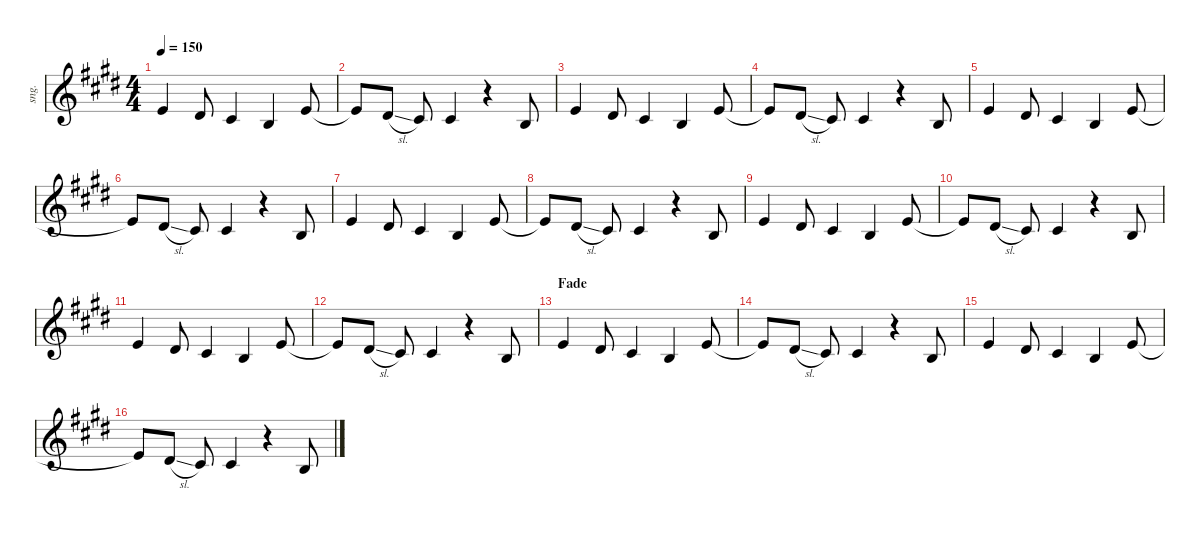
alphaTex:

\defaultSystemsLayout 4
\hideDynamics
\bracketExtendMode nobrackets
\otherSystemsTrackNameOrientation horizontal
\track ("Vocals - G. \"Sting\" Summers" "sng.") {instrument lead6voice}
\staff {score}
\tuning (E4 B3 G3 D3 A2 E2)
\ts (4 4)
\tempo 150
\clef g2
\ks c#minor
0.1{acc forcenatural}.4{dy mf beam Up} 4.2{acc #}.8{beam Up} 2.2{acc #}.4{beam Up} 0.2{acc forcenatural}.4{beam Up} 0.1{acc forcenatural}.8{beam Up} |
0.1{t acc forcenatural}.8{beam Up} 4.2{sl acc #}.8{beam Up} 2.2{acc #}.8{beam Up} 2.2{acc #}.4{beam Up} r.4{beam Up} 0.2{acc forcenatural}.8{beam Up} |
0.1{acc forcenatural}.4{beam Up} 4.2{acc #}.8{beam Up} 2.2{acc #}.4{beam Up} 0.2{acc forcenatural}.4{beam Up} 0.1{acc forcenatural}.8{beam Up} |
0.1{t acc forcenatural}.8{beam Up} 4.2{sl acc #}.8{beam Up} 2.2{acc #}.8{beam Up} 2.2{acc #}.4{beam Up} r.4{beam Up} 0.2{acc forcenatural}.8{beam Up} |
0.1{acc forcenatural}.4{beam Up} 4.2{acc #}.8{beam Up} 2.2{acc #}.4{beam Up} 0.2{acc forcenatural}.4{beam Up} 0.1{acc forcenatural}.8{beam Up} |
0.1{t acc forcenatural}.8{beam Up} 4.2{sl acc #}.8{beam Up} 2.2{acc #}.8{beam Up} 2.2{acc #}.4{beam Up} r.4{beam Up} 0.2{acc forcenatural}.8{beam Up} |
0.1{acc forcenatural}.4{beam Up} 4.2{acc #}.8{beam Up} 2.2{acc #}.4{beam Up} 0.2{acc forcenatural}.4{beam Up} 0.1{acc forcenatural}.8{beam Up} |
0.1{t acc forcenatural}.8{beam Up} 4.2{sl acc #}.8{beam Up} 2.2{acc #}.8{beam Up} 2.2{acc #}.4{beam Up} r.4{beam Up} 0.2{acc forcenatural}.8{beam Up} |
0.1{acc forcenatural}.4{beam Up} 4.2{acc #}.8{beam Up} 2.2{acc #}.4{beam Up} 0.2{acc forcenatural}.4{beam Up} 0.1{acc forcenatural}.8{beam Up} |
0.1{t acc forcenatural}.8{beam Up} 4.2{sl acc #}.8{beam Up} 2.2{acc #}.8{beam Up} 2.2{acc #}.4{beam Up} r.4{beam Up} 0.2{acc forcenatural}.8{beam Up} |
0.1{acc forcenatural}.4{beam Up} 4.2{acc #}.8{beam Up} 2.2{acc #}.4{beam Up} 0.2{acc forcenatural}.4{beam Up} 0.1{acc forcenatural}.8{beam Up} |
0.1{t acc forcenatural}.8{beam Up} 4.2{sl acc #}.8{beam Up} 2.2{acc #}.8{beam Up} 2.2{acc #}.4{beam Up} r.4{beam Up} 0.2{acc forcenatural}.8{beam Up} |
\section ("" "Fade")
0.1{acc forcenatural}.4{beam Up} 4.2{acc #}.8{beam Up} 2.2{acc #}.4{beam Up} 0.2{acc forcenatural}.4{beam Up} 0.1{acc forcenatural}.8{beam Up} |
0.1{t acc forcenatural}.8{beam Up} 4.2{sl acc #}.8{beam Up} 2.2{acc #}.8{beam Up} 2.2{acc #}.4{beam Up} r.4{beam Up} 0.2{acc forcenatural}.8{beam Up} |
0.1{acc forcenatural}.4{beam Up} 4.2{acc #}.8{beam Up} 2.2{acc #}.4{beam Up} 0.2{acc forcenatural}.4{beam Up} 0.1{acc forcenatural}.8{beam Up} |
0.1{t acc forcenatural}.8{beam Up} 4.2{sl acc #}.8{beam Up} 2.2{acc #}.8{beam Up} 2.2{acc #}.4{beam Up} r.4{beam Up} 0.2{acc forcenatural}.8{beam Up}
